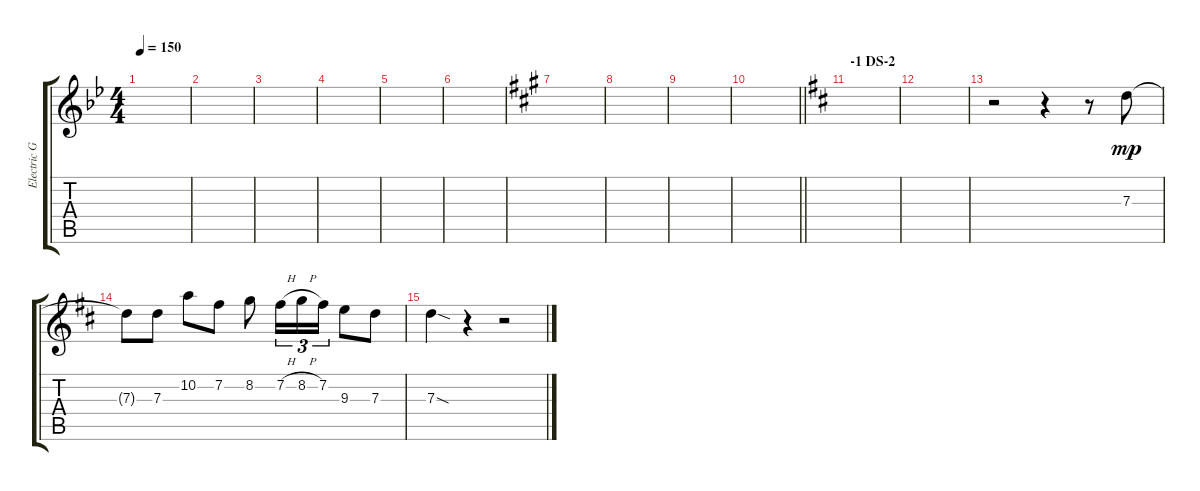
\track ("Electric Guitar" "Electric G") {instrument distortionguitar}
\staff {score tabs}
\tuning (E4 B3 G3 D3 A2 E2) {hide}
\ts (4 4)
\tempo 150
\clef g2
\ks bb
|
|
|
|
|
|
\ks a
|
|
|
\barLineRight lightlight
|
\section ("" "-1 DS-2")
\ks d
|
|
r.2{volume 11} r.4 r.8 7.3.8{dy mp} |
7.3{t}.8 7.3.8 10.2.8 7.2.8 8.2.8 7.2{h}.16{tu (3 2)} 8.2{h}.16{tu (3 2)} 7.2.16{tu (3 2)} 9.3.8 7.3.8 |
7.3{sod}.4 r.4 r.2
